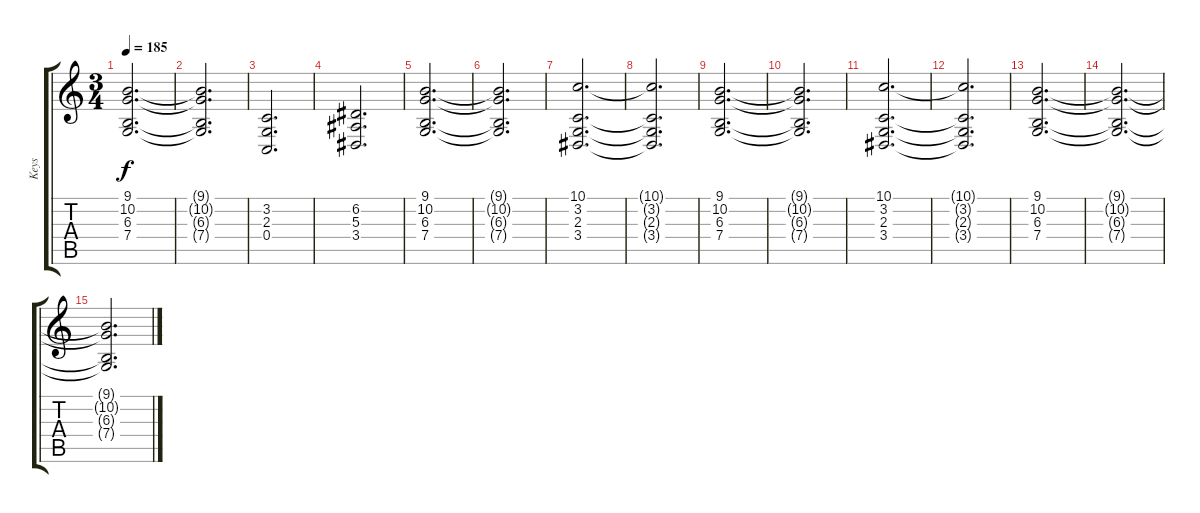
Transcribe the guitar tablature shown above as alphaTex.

\track ("Keys" "Keys") {instrument stringensemble1}
\staff {score tabs}
\tuning (D4 A3 F3 C3 G2 C2) {hide}
\ts (3 4)
\tempo 185
\clef g2
\ks c
(9.1 10.2 6.3 7.4).2{d dy f} |
(9.1{t} 10.2{t} 6.3{t} 7.4{t}).2{d} |
(3.2 2.3 0.4).2{d} |
(6.2 5.3 3.4).2{d} |
(9.1 10.2 6.3 7.4).2{d} |
(9.1{t} 10.2{t} 6.3{t} 7.4{t}).2{d} |
(10.1 3.2 2.3 3.4).2{d} |
(10.1{t} 3.2{t} 2.3{t} 3.4{t}).2{d} |
(9.1 10.2 6.3 7.4).2{d} |
(9.1{t} 10.2{t} 6.3{t} 7.4{t}).2{d} |
(10.1 3.2 2.3 3.4).2{d} |
(10.1{t} 3.2{t} 2.3{t} 3.4{t}).2{d} |
(9.1 10.2 6.3 7.4).2{d} |
(9.1{t} 10.2{t} 6.3{t} 7.4{t}).2{d} |
(9.1{t} 10.2{t} 6.3{t} 7.4{t}).2{d}
